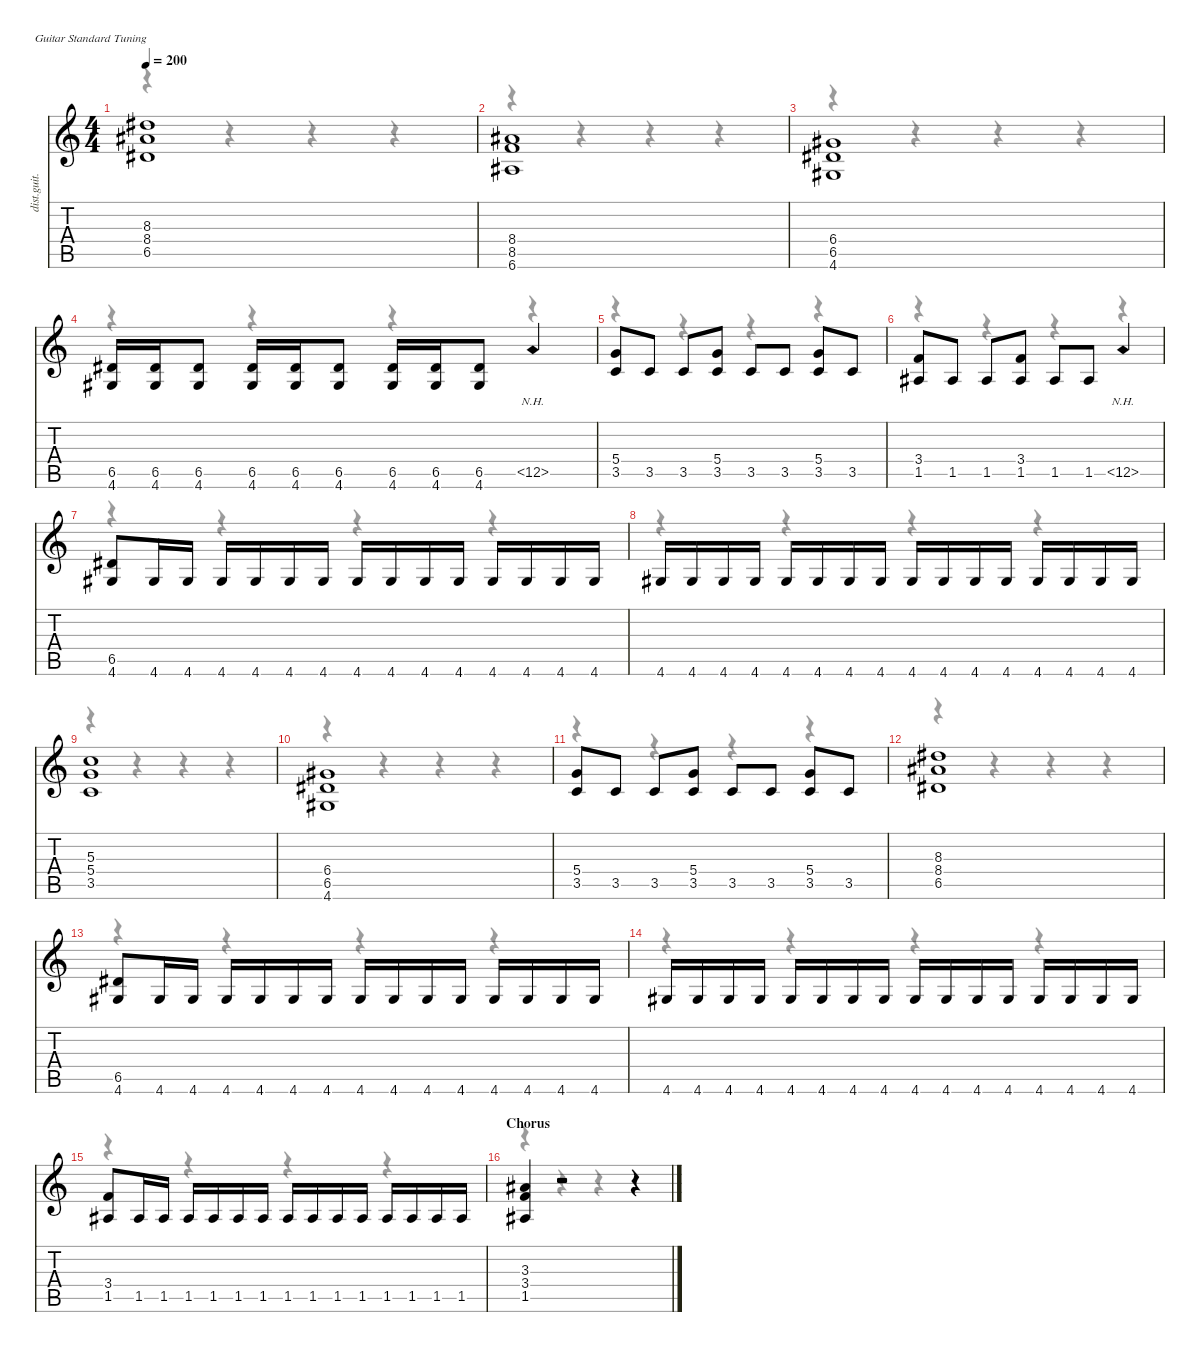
\defaultSystemsLayout 4
\hideDynamics
\bracketExtendMode nobrackets
\otherSystemsTrackNameOrientation horizontal
\track ("Sam Totman (Rythm Guitar)" "dist.guit.") {instrument distortionguitar}
\staff {score tabs}
\tuning (E4 B3 G3 D3 A2 E2)
\voice
\ts (4 4)
\tempo 200
\clef g2
\ks c
(8.3{acc #} 8.4{acc #} 6.5{acc #}).1{dy f} |
(8.4{acc #} 8.5 6.6{acc #}).1 |
(6.4{acc #} 6.5{acc #} 4.6{acc #}).1 |
(6.5{acc #} 4.6{acc #}).16 (6.5{acc #} 4.6{acc #}).16 (6.5{acc #} 4.6{acc #}).8 (6.5{acc #} 4.6{acc #}).16 (6.5{acc #} 4.6{acc #}).16 (6.5{acc #} 4.6{acc #}).8 (6.5{acc #} 4.6{acc #}).16 (6.5{acc #} 4.6{acc #}).16 (6.5{acc #} 4.6{acc #}).8 6.5{nh acc #}.4 |
(5.4 3.5).8 3.5.8 3.5.8 (5.4 3.5).8 3.5.8 3.5.8 (5.4 3.5).8 3.5.8 |
(3.4 1.5{acc #}).8 1.5{acc #}.8 1.5{acc #}.8 (3.4 1.5{acc #}).8 1.5{acc #}.8 1.5{acc #}.8 1.5{nh acc #}.4 |
(6.5{acc #} 4.6{acc #}).8 4.6{acc #}.16 4.6{acc #}.16 4.6{acc #}.16 4.6{acc #}.16 4.6{acc #}.16 4.6{acc #}.16 4.6{acc #}.16 4.6{acc #}.16 4.6{acc #}.16 4.6{acc #}.16 4.6{acc #}.16 4.6{acc #}.16 4.6{acc #}.16 4.6{acc #}.16 |
4.6{acc #}.16 4.6{acc #}.16 4.6{acc #}.16 4.6{acc #}.16 4.6{acc #}.16 4.6{acc #}.16 4.6{acc #}.16 4.6{acc #}.16 4.6{acc #}.16 4.6{acc #}.16 4.6{acc #}.16 4.6{acc #}.16 4.6{acc #}.16 4.6{acc #}.16 4.6{acc #}.16 4.6{acc #}.16 |
(5.3 5.4 3.5).1 |
(6.4{acc #} 6.5{acc #} 4.6{acc #}).1 |
(5.4 3.5).8 3.5.8 3.5.8 (5.4 3.5).8 3.5.8 3.5.8 (5.4 3.5).8 3.5.8 |
(8.3{acc #} 8.4{acc #} 6.5{acc #}).1 |
(6.5{acc #} 4.6{acc #}).8 4.6{acc #}.16 4.6{acc #}.16 4.6{acc #}.16 4.6{acc #}.16 4.6{acc #}.16 4.6{acc #}.16 4.6{acc #}.16 4.6{acc #}.16 4.6{acc #}.16 4.6{acc #}.16 4.6{acc #}.16 4.6{acc #}.16 4.6{acc #}.16 4.6{acc #}.16 |
4.6{acc #}.16 4.6{acc #}.16 4.6{acc #}.16 4.6{acc #}.16 4.6{acc #}.16 4.6{acc #}.16 4.6{acc #}.16 4.6{acc #}.16 4.6{acc #}.16 4.6{acc #}.16 4.6{acc #}.16 4.6{acc #}.16 4.6{acc #}.16 4.6{acc #}.16 4.6{acc #}.16 4.6{acc #}.16 |
(3.4 1.5{acc #}).8 1.5{acc #}.16 1.5{acc #}.16 1.5{acc #}.16 1.5{acc #}.16 1.5{acc #}.16 1.5{acc #}.16 1.5{acc #}.16 1.5{acc #}.16 1.5{acc #}.16 1.5{acc #}.16 1.5{acc #}.16 1.5{acc #}.16 1.5{acc #}.16 1.5{acc #}.16 |
\section ("" "Chorus")
(3.3{acc #} 3.4 1.5{acc #}).4 r.2 r.4
\voice
\clef g2
\ottava regular
\simile none
\ks c
r.4{dy mf} r.4 r.4 r.4 |
r.4 r.4 r.4 r.4 |
r.4 r.4 r.4 r.4 |
r.4 r.4 r.4 r.4 |
r.4 r.4 r.4 r.4 |
r.4 r.4 r.4 r.4 |
r.4 r.4 r.4 r.4 |
r.4 r.4 r.4 r.4 |
r.4 r.4 r.4 r.4 |
r.4 r.4 r.4 r.4 |
r.4 r.4 r.4 r.4 |
r.4 r.4 r.4 r.4 |
r.4 r.4 r.4 r.4 |
r.4 r.4 r.4 r.4 |
r.4 r.4 r.4 r.4 |
r.4 r.4 r.4 r.4
